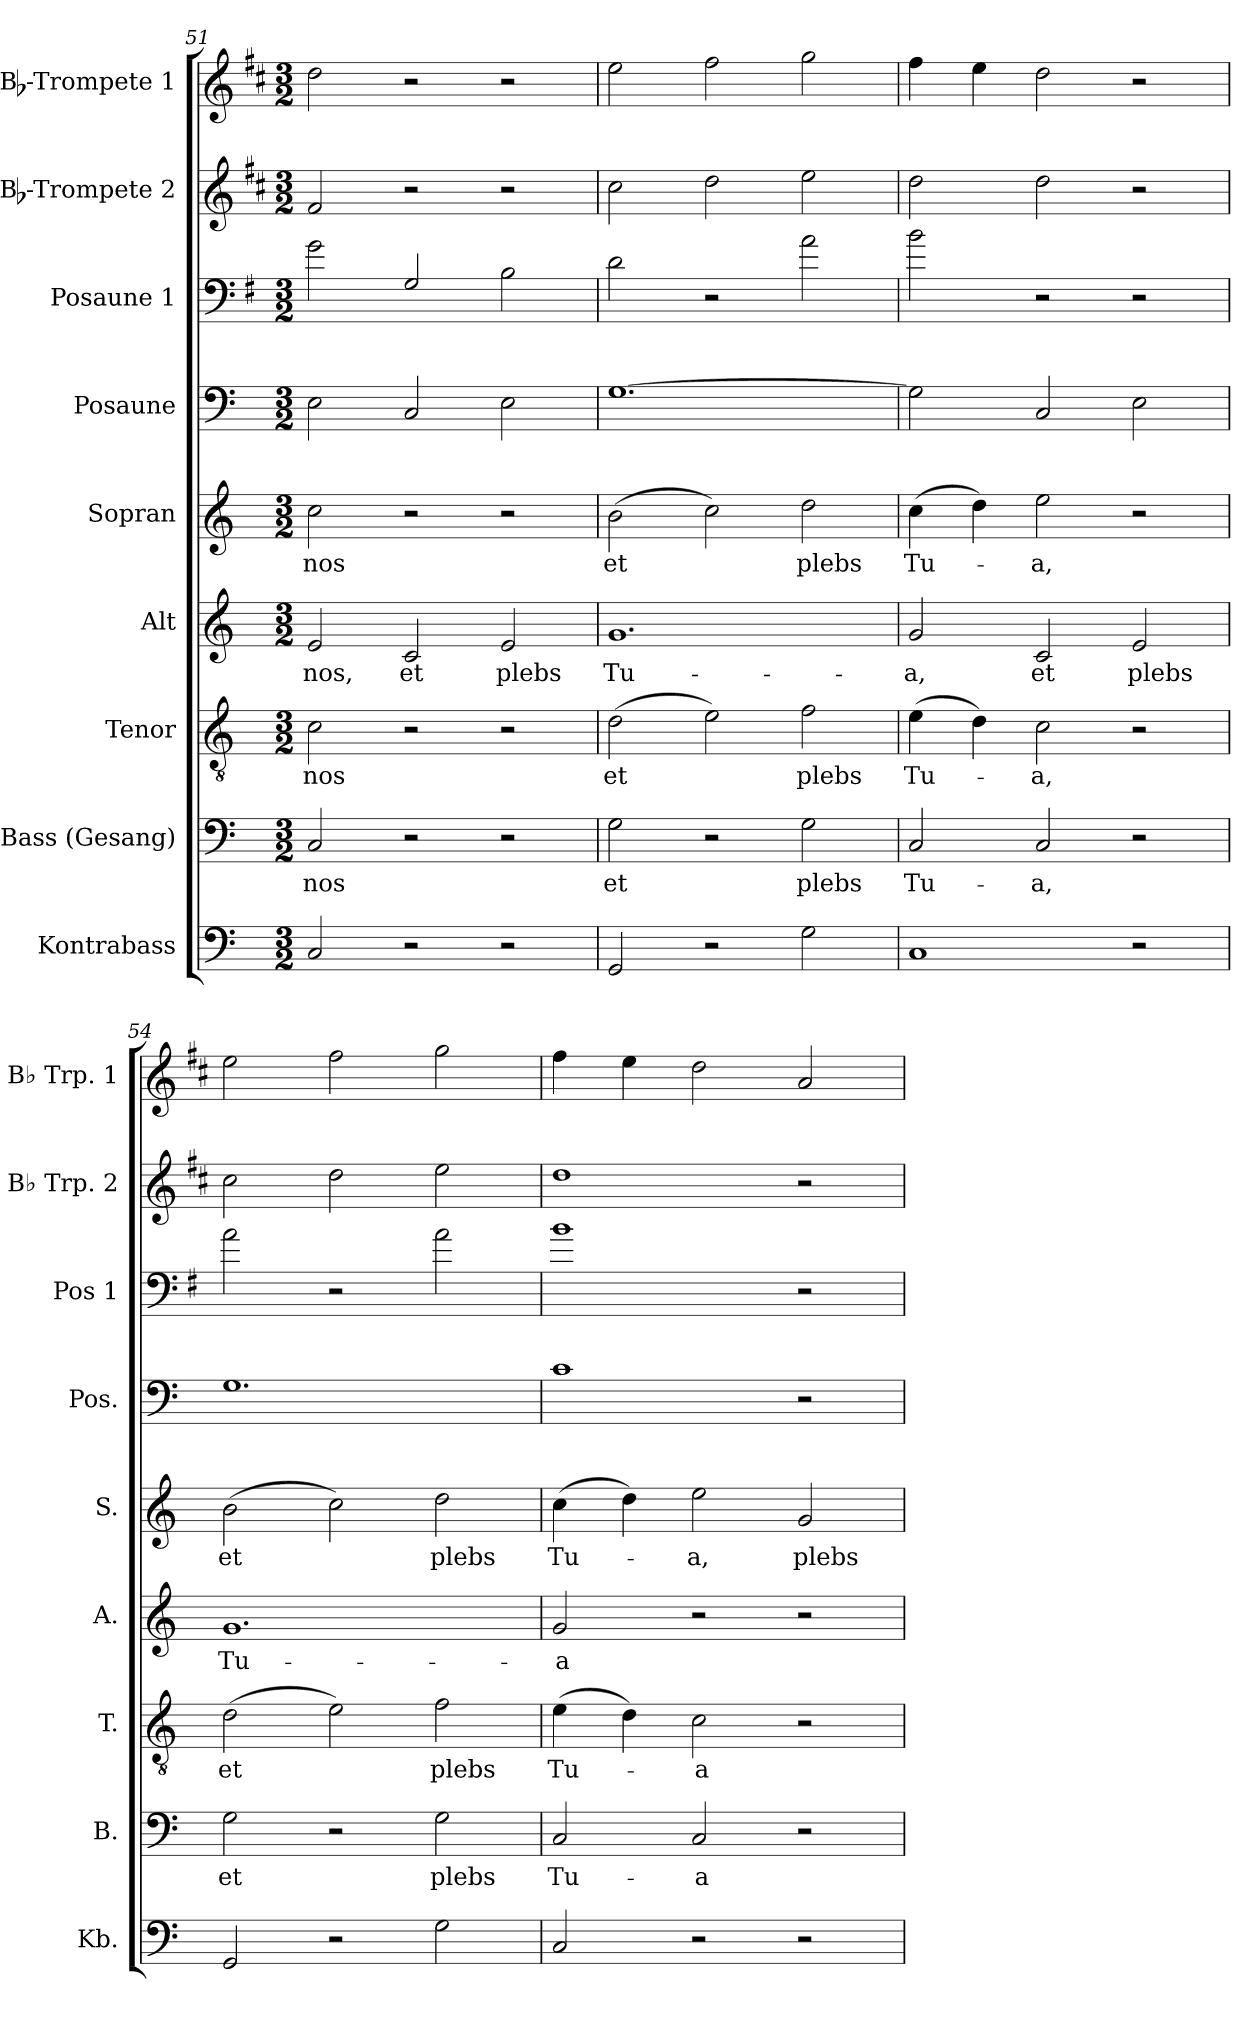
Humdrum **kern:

**kern	**kern	**text	**kern	**text	**kern	**text	**kern	**text	**kern	**kern	**kern	**kern
*part9	*part8	*part8	*part7	*part7	*part6	*part6	*part5	*part5	*part4	*part3	*part2	*part1
*staff9	*staff8	*staff8	*staff7	*staff7	*staff6	*staff6	*staff5	*staff5	*staff4	*staff3	*staff2	*staff1
*I"Kontrabass	*I"Bass (Gesang)	*	*I"Tenor	*	*I"Alt	*	*I"Sopran	*	*I"Posaune	*I"Posaune 1	*I"Bb-Trompete 2	*I"Bb-Trompete 1
*I'Kb.	*I'B.	*	*I'T.	*	*I'A.	*	*I'S.	*	*I'Pos.	*I'Pos 1	*I'Bb Trp. 2	*I'Bb Trp. 1
*clefF4	*clefF4	*	*clefGv2	*	*clefG2	*	*clefG2	*	*clefF4	*clefF4	*clefG2	*clefG2
*ITrd7c12	*	*	*	*	*	*	*	*	*	*ITrd4c7	*ITrd1c2	*ITrd1c2
*k[]	*k[]	*	*k[]	*	*k[]	*	*k[]	*	*k[]	*k[]	*k[]	*k[]
*C:	*C:	*	*C:	*	*C:	*	*C:	*	*C:	*C:	*C:	*C:
*M3/2	*M3/2	*	*M3/2	*	*M3/2	*	*M3/2	*	*M3/2	*M3/2	*M3/2	*M3/2
=51	=51	=51	=51	=51	=51	=51	=51	=51	=51	=51	=51	=51
!	!	!LO:LY:b	!	!LO:LY:b	!	!LO:LY:b	!	!LO:LY:b	!	!	!	!
2CC/	2C/	nos	2c\	nos	2e/	nos,	2cc\	nos	2E\	2c\	2e/	2cc\
!	!	!	!	!	!	!LO:LY:b	!	!	!	!	!	!
2r	2r	.	2r	.	2c/	et	2r	.	2C/	2C/	2r	2r
!	!	!	!	!	!	!LO:LY:b	!	!	!	!	!	!
2r	2r	.	2r	.	2e/	plebs	2r	.	2E\	2E\	2r	2r
=52	=52	=52	=52	=52	=52	=52	=52	=52	=52	=52	=52	=52
!	!	!LO:LY:b	!	!LO:LY:b	!	!LO:LY:b	!	!LO:LY:b	!	!	!	!
2GGG/	2G\	et	(>2d\	et	1.g	Tu-	(>2b\	et	[1.G	2G\	2b\	2dd\
2r	2r	.	2e\)	.	.	.	2cc\)	.	.	2r	2cc\	2ee\
!	!	!LO:LY:b	!	!LO:LY:b	!	!	!	!LO:LY:b	!	!	!	!
2GG\	2G\	plebs	2f\	plebs	.	.	2dd\	plebs	.	2d\	2dd\	2ff\
=53	=53	=53	=53	=53	=53	=53	=53	=53	=53	=53	=53	=53
!	!	!LO:LY:b	!	!LO:LY:b	!	!LO:LY:b	!	!LO:LY:b	!	!	!	!
1CC	2C/	Tu-	(>4e\	Tu-	2g/	-a,	(>4cc\	Tu-	2G\]	2e\	2cc\	4ee\
.	.	.	4d\)	.	.	.	4dd\)	.	.	.	.	4dd\
!	!	!LO:LY:b	!	!LO:LY:b	!	!LO:LY:b	!	!LO:LY:b	!	!	!	!
.	2C/	-a,	2c\	-a,	2c/	et	2ee\	-a,	2C/	2r	2cc\	2cc\
!	!	!	!	!	!	!LO:LY:b	!	!	!	!	!	!
2r	2r	.	2r	.	2e/	plebs	2r	.	2E\	2r	2r	2r
!!LO:PB:g=z
=54	=54	=54	=54	=54	=54	=54	=54	=54	=54	=54	=54	=54
!	!	!LO:LY:b	!	!LO:LY:b	!	!LO:LY:b	!	!LO:LY:b	!	!	!	!
2GGG/	2G\	et	(>2d\	et	1.g	Tu-	(>2b\	et	1.G	2d\	2b\	2dd\
2r	2r	.	2e\)	.	.	.	2cc\)	.	.	2r	2cc\	2ee\
!	!	!LO:LY:b	!	!LO:LY:b	!	!	!	!LO:LY:b	!	!	!	!
2GG\	2G\	plebs	2f\	plebs	.	.	2dd\	plebs	.	2d\	2dd\	2ff\
=55	=55	=55	=55	=55	=55	=55	=55	=55	=55	=55	=55	=55
!	!	!LO:LY:b	!	!LO:LY:b	!	!LO:LY:b	!	!LO:LY:b	!	!	!	!
2CC/	2C/	Tu-	(>4e\	Tu-	2g/	-a	(>4cc\	Tu-	1c	1e	1cc	4ee\
.	.	.	4d\)	.	.	.	4dd\)	.	.	.	.	4dd\
!	!	!LO:LY:b	!	!LO:LY:b	!	!	!	!LO:LY:b	!	!	!	!
2r	2C/	-a	2c\	-a	2r	.	2ee\	-a,	.	.	.	2cc\
!	!	!	!	!	!	!	!	!LO:LY:b	!	!	!	!
2r	2r	.	2r	.	2r	.	2g/	plebs	2r	2r	2r	2g/
=	=	=	=	=	=	=	=	=	=	=	=	=
*-	*-	*-	*-	*-	*-	*-	*-	*-	*-	*-	*-	*-
